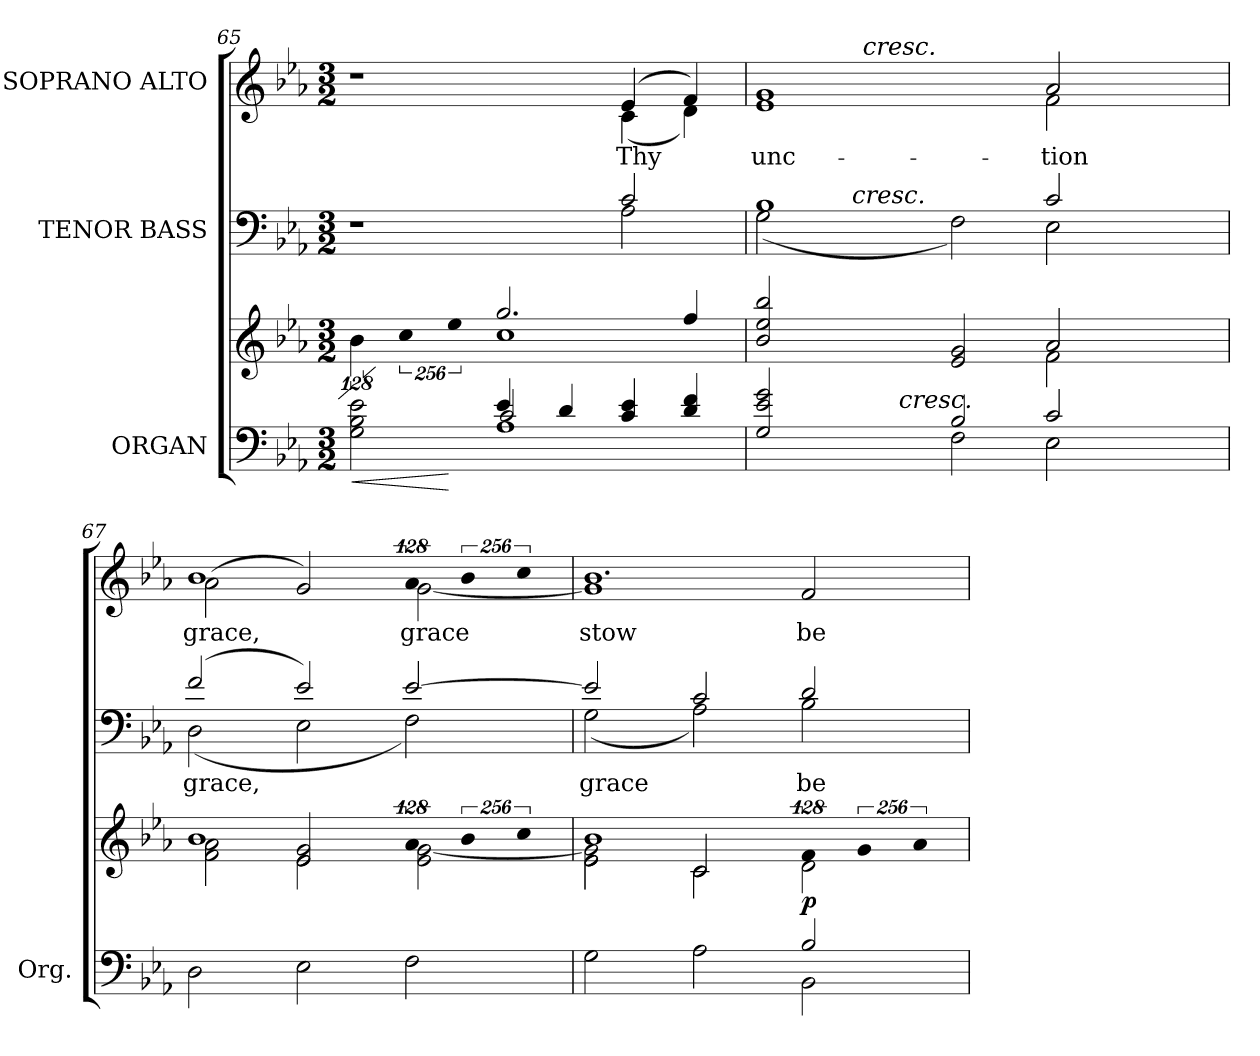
**kern	**kern	**dynam	**kern	**text	**kern	**text
*part3	*part3	*part3	*part2	*part2	*part1	*part1
*staff4	*staff3	*staff3/4	*staff2	*staff2	*staff1	*staff1
*I"ORGAN	*	*	*I"TENOR BASS	*	*I"SOPRANO ALTO	*
*I'Org.	*	*	*	*	*	*
*clefF4	*clefG2	*	*clefF4	*	*clefG2	*
*k[b-e-a-]	*k[b-e-a-]	*	*k[b-e-a-]	*	*k[b-e-a-]	*
*E-:	*E-:	*	*E-:	*	*E-:	*
*M3/2	*M3/2	*	*M3/2	*	*M3/2	*
=65	=65	=65	=65	=65	=65	=65
!	!LO:N:vis=4	!LO:HP:b=2	!	!	!	!
*^	*	*	*	*	*	*
*	*^	*	*	*	*	*	*
!	!	!	!	!LO:HP:n=1:b	!	!	!	!
*	*	*	*^	*	*^	*	*^	*
2Gi\ 2B-i 2e-i	2ryy	2ryy	512%85b-i\	2ryy	> <	1r	1ryy	.	1r	1ryy	.
!	!	!	!LO:N:vis=4	!	!	!	!	!	!	!	!
.	.	.	1024%171cci\	.	.	.	.	.	.	.	.
!	!	!	!LO:N:vis=4	!	!	!	!	!	!	!	!
.	.	.	1024%171ee-i\	.	[	.	.	.	.	.	.
4e-i/	1A-i	2ci/	2.ggi/	1cci	.	.	.	.	.	.	.
4di/	.	.	.	.	.	.	.	.	.	.	.
!	!	!	!	!	!	!	!	!	!	!	!LO:LY:b:color=#000000
4ci/ 4e-i	.	2ryy	.	.	.	2ci/	2A-i\	.	(4e-i/	(4ci\	Thy
4di/ 4fi	.	.	4ffi/	.	.	.	.	.	4fi/)	4di\)	.
=66	=66	=66	=66	=66	=66	=66	=66	=66	=66	=66	=66
!	!	!	!	!	!	!	!	!	!	!	!LO:LY:b:color=#000000
*	*	*	*	*	*	*	*^	*	*	*^	*
2Gi/ 2e-i 2gi	2ryy	4ryy	2b-i/ 2ee-i 2bb-i	1ryy	.	1B-i	(2Gi\	8ryy	.	1gi	1e-i	8ryy	unc-
.	.	.	.	.	.	.	.	16ryy	.	.	.	16ryy	.
.	.	.	.	.	.	.	.	32ryy	.	.	.	32ryy	.
.	.	.	.	.	.	.	.	128...ryy	.	.	.	64ryy	.
!	!	!	!	!	!	!	!	!LO:TX:a:i:t=cresc.	!	!	!	!	!
.	.	.	.	.	.	.	.	1ryy	.	.	.	.	.
.	.	.	.	.	.	.	.	.	.	.	.	128ryy	.
.	.	.	.	.	.	.	.	.	.	.	.	1024ryy	.
!	!	!	!	!	!	!	!	!	!	!	!	!LO:TX:a:i:t=cresc.	!
.	.	.	.	.	.	.	.	.	.	.	.	1ryy	.
.	.	16ryy	.	.	.	.	.	.	.	.	.	.	.
.	.	1024ryy	.	.	.	.	.	.	.	.	.	.	.
!	!	!LO:TX:a:i:t=cresc.	!	!	!	!	!	!	!	!	!	!	!
.	.	1ryy	.	.	.	.	.	.	.	.	.	.	.
2B-i/	2Fi\	.	2e-i/ 2gi	.	.	.	2Fi\)	.	.	.	.	.	.
!	!	!	!	!	!	!	!	!	!	!	!	!	!LO:LY:b:color=#000000
2ci/	2E-i\	.	2a-i/	2fi\	.	2ci/	2E-i\	.	.	2a-i/	2fi\	.	-tion
.	.	.	.	.	.	.	.	4ryy	.	.	.	.	.
.	.	.	.	.	.	.	.	.	.	.	.	4ryy	.
.	.	8ryy	.	.	.	.	.	.	.	.	.	.	.
.	.	32ryy	.	.	.	.	.	.	.	.	.	.	.
.	.	64ryy	.	.	.	.	.	.	.	.	.	.	.
.	.	.	.	.	.	.	.	64ryy	.	.	.	.	.
.	.	128...ryy	.	.	.	.	.	.	.	.	.	.	.
.	.	.	.	.	.	.	.	.	.	.	.	256..ryy	.
.	.	.	.	.	.	.	.	1024ryy	.	.	.	.	.
*	*	*	*v	*v	*	*	*	*	*	*	*	*	*
.	.	.	.	]	.	.	.	.	.	.	.	.
*	*	*	*	*	*	*v	*v	*	*	*	*	*
*v	*v	*v	*	*	*	*	*	*v	*v	*v	*
!!LO:LB:g=z
=67	=67	=67	=67	=67	=67	=67	=67
*	*^	*	*	*	*	*	*
*	*	*^	*	*	*	*	*	*
*^	*	*	*	*	*	*^	*	*^	*
*	*^	*	*	*	*	*	*	*	*	*	*^	*
!	!	!	!	!	!	!	!	!	!	!LO:LY:b:color=#000000	!	!	!	!
*	*	*	*	*	*	*	*	*v	*v	*	*	*	*	*
*v	*v	*v	*	*	*	*	*	*	*	*v	*v	*v	*
*^	*	*	*	*	*	*^	*	*^	*
*	*^	*	*	*	*	*	*	*	*	*	*^	*
!	!	!	!	!	!	!	!	!	!	!	!	!	!	!LO:LY:a:color=#000000
*	*	*	*	*	*	*	*	*v	*v	*	*	*	*	*
*v	*v	*v	*	*	*	*	*	*	*	*	*v	*v	*
*^	*	*	*	*	*	*^	*	*	*^	*
*	*^	*	*	*	*	*	*	*	*	*	*	*	*
!	!	!	!	!	!	!	!	!	!	!	!	!	!	!LO:LY:b:color=#000000
*	*	*	*	*	*	*	*	*v	*v	*	*	*	*	*
*v	*v	*v	*	*	*	*	*	*	*	*	*v	*v	*
2Di\	1b-i	2fi\ 2a-i	2ryy	.	(2fi/	(2Di\	grace,	1b-i	(2a-i\	grace,
2E-i\	.	2e-i/ 2gi	2e-i\	.	2e-i/)	2E-i\	.	.	2gi/)	.
!	!LO:N:vis=4	!	!	!	!	!	!	!LO:N:vis=4	!	!
!	!	!	!	!	!	!	!	!	!	!LO:LY:a:color=#000000
!	!	!	!	!	!	!	!	!	!	!LO:LY:b:color=#000000
2Fi\	512%85a-i/	2e-i\ [2gi	2ryy	.	[2e-i/	2Fi\)	.	512%85a-i/	[2gi\	-grace
!	!LO:N:vis=4	!	!	!	!	!	!	!LO:N:vis=4	!	!
.	1024%171b-i/	.	.	.	.	.	.	1024%171b-i/	.	.
!	!LO:N:vis=4	!	!	!	!	!	!	!LO:N:vis=4	!	!
.	1024%171cci/	.	.	.	.	.	.	1024%171cci/	.	.
=68	=68	=68	=68	=68	=68	=68	=68	=68	=68	=68
*^	*	*	*	*	*	*	*	*	*	*
!	!	!	!	!	!	!	!	!LO:LY:b:color=#000000	!	!	!
!	!	!	!	!	!	!	!	!	!	!	!LO:LY:a:color=#000000
1ryy	2Gi\	1b-i	2e-i\ 2gi]	2e-i\	.	2e-i/]	(2Gi\	grace	1.b-i	1gi]	stow
.	2A-i\	.	2ci/	2ci\	.	2ci/	2A-i\)	.	.	.	.
!	!	!LO:N:vis=4	!	!	!	!	!	!	!	!	!
!	!	!	!	!	!	!	!	!LO:LY:b:color=#000000	!	!	!
!	!	!	!	!	!	!	!	!	!	!	!LO:LY:b:color=#000000
2B-i/	2BB-i\	512%85fi/	2di\	2ryy	p	2di/	2B-i\	be-	.	2fi/	be-
!	!	!LO:N:vis=4	!	!	!	!	!	!	!	!	!
.	.	1024%171gi/	.	.	.	.	.	.	.	.	.
!	!	!LO:N:vis=4	!	!	!	!	!	!	!	!	!
.	.	1024%171a-i/	.	.	.	.	.	.	.	.	.
*v	*v	*	*	*	*	*v	*v	*	*v	*v	*
*	*v	*v	*v	*	*	*	*	*
=	=	=	=	=	=	=
*-	*-	*-	*-	*-	*-	*-
